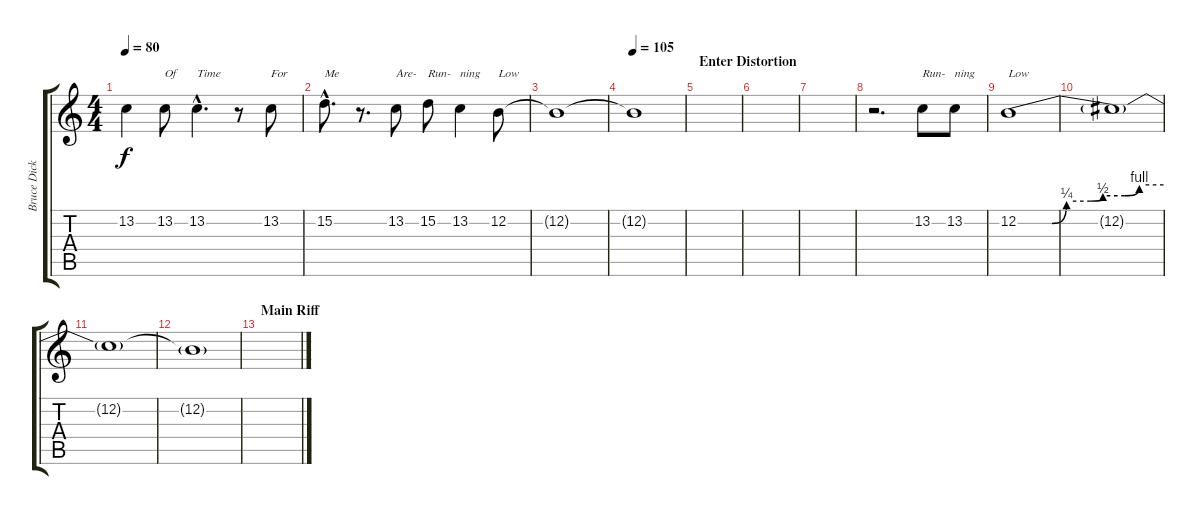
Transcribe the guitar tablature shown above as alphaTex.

\track ("Bruce Dickinson (Vocal)" "Bruce Dick") {instrument lead1square}
\staff {score tabs}
\tuning (E4 B3 G3 D3 A2 E2) {hide}
\ts (4 4)
\tempo 80
\clef g2
\ks c
13.2{t}.4{dy f} 13.2.8{txt "Of"} 13.2{hac}.4{d txt "Time"} r.8 13.2.8{txt "For"} |
15.2{hac}.8{d txt "Me"} r.8{d} 13.2.8{txt "Are-"} 15.2.8{txt "Run-"} 13.2.4{txt "ning"} 12.2.8{txt "Low"} |
12.2{t}.1 |
\tempo 105
12.2{t}.1 |
\section ("" "Enter Distortion")
|
|
|
r.2{d} 13.2.8{txt "Run-"} 13.2.8{txt "ning"} |
12.2{be (custom 0 0 14 0 20 1 30 1 35 2 44 2 50 4 60 4)}.1{txt "Low"} |
12.2{t}.1 |
12.2{t}.1 |
12.2{t}.1 |
\section ("" "Main Riff")
